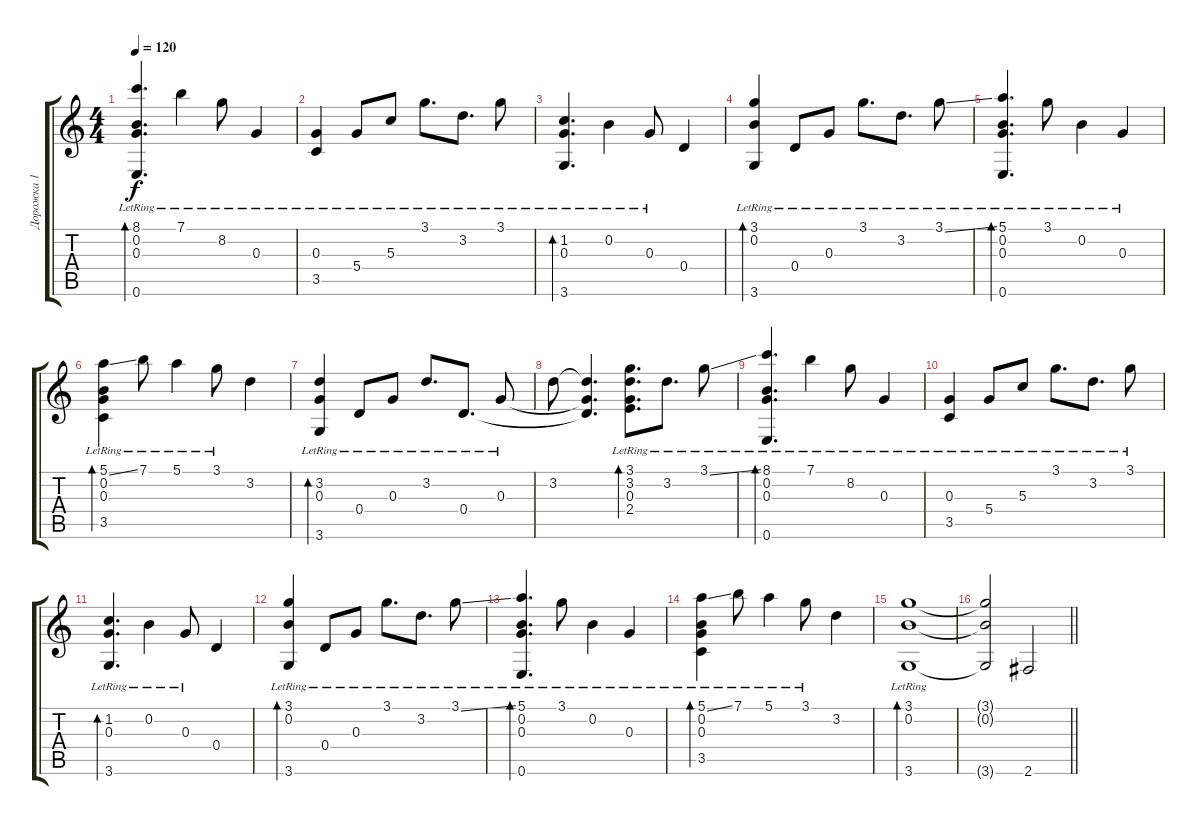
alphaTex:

\track ("Дорожка 1" "Дорожка 1") {instrument acousticguitarsteel}
\staff {score tabs}
\tuning (E4 B3 G3 D3 A2 E2) {hide}
\ts (4 4)
\section ("" "")
\tempo 120
\clef g2
\ks c
(8.1{lr} 0.2{lr} 0.3{lr} 0.6{lr}).4{d bd 60 dy f} 7.1{lr}.4 8.2{lr}.8 0.3{lr}.4 |
(0.3{lr} 3.5{lr}).4 5.4{lr}.8 5.3{lr}.8 3.1{lr}.8{d} 3.2{lr}.8{d} 3.1{lr}.8 |
(1.2{lr} 0.3{lr} 3.6{lr}).4{d bd 60} 0.2{lr}.4 0.3{lr}.8 0.4.4 |
(3.1{lr} 0.2{lr} 3.6{lr}).4{bd 60} 0.4{lr}.8 0.3{lr}.8 3.1{lr}.8{d} 3.2{lr}.8{d} 3.1{ss lr}.8 |
(5.1{lr} 0.2{lr} 0.3{lr} 0.6{lr}).4{d bd 60} 3.1{lr}.8 0.2{lr}.4 0.3{lr}.4 |
(5.1{ss lr} 0.2{lr} 0.3{lr} 3.5{lr}).4{bd 60} 7.1{lr}.8 5.1{lr}.4 3.1{lr}.8 3.2.4 |
(3.2{lr} 0.3{lr} 3.6{lr}).4{bd 60} 0.4{lr}.8 0.3{lr}.8 3.2{lr}.8{d} 0.4{lr}.8{d} 0.3{lr}.8 |
3.2.8 (3.2{t} 0.3{t} 0.4{t}).4{d} (3.1{lr} 3.2{lr} 0.3{lr} 2.4{lr}).8{d bd 60} 3.2{lr}.8{d} 3.1{ss lr}.8 |
(8.1{lr} 0.2{lr} 0.3{lr} 0.6{lr}).4{d bd 60} 7.1{lr}.4 8.2{lr}.8 0.3{lr}.4 |
(0.3{lr} 3.5{lr}).4 5.4{lr}.8 5.3{lr}.8 3.1{lr}.8{d} 3.2{lr}.8{d} 3.1{lr}.8 |
(1.2{lr} 0.3{lr} 3.6{lr}).4{d bd 60} 0.2{lr}.4 0.3{lr}.8 0.4.4 |
(3.1{lr} 0.2{lr} 3.6{lr}).4{bd 60} 0.4{lr}.8 0.3{lr}.8 3.1{lr}.8{d} 3.2{lr}.8{d} 3.1{ss lr}.8 |
(5.1{lr} 0.2{lr} 0.3{lr} 0.6{lr}).4{d bd 60} 3.1{lr}.8 0.2{lr}.4 0.3{lr}.4 |
(5.1{ss lr} 0.2{lr} 0.3{lr} 3.5{lr}).4{bd 60} 7.1{lr}.8 5.1{lr}.4 3.1{lr}.8 3.2.4 |
(3.1{lr} 0.2{lr} 3.6{lr}).1{bd 60} |
\barLineRight lightlight
(3.1{t} 0.2{t} 3.6{t}).2 2.6.2
